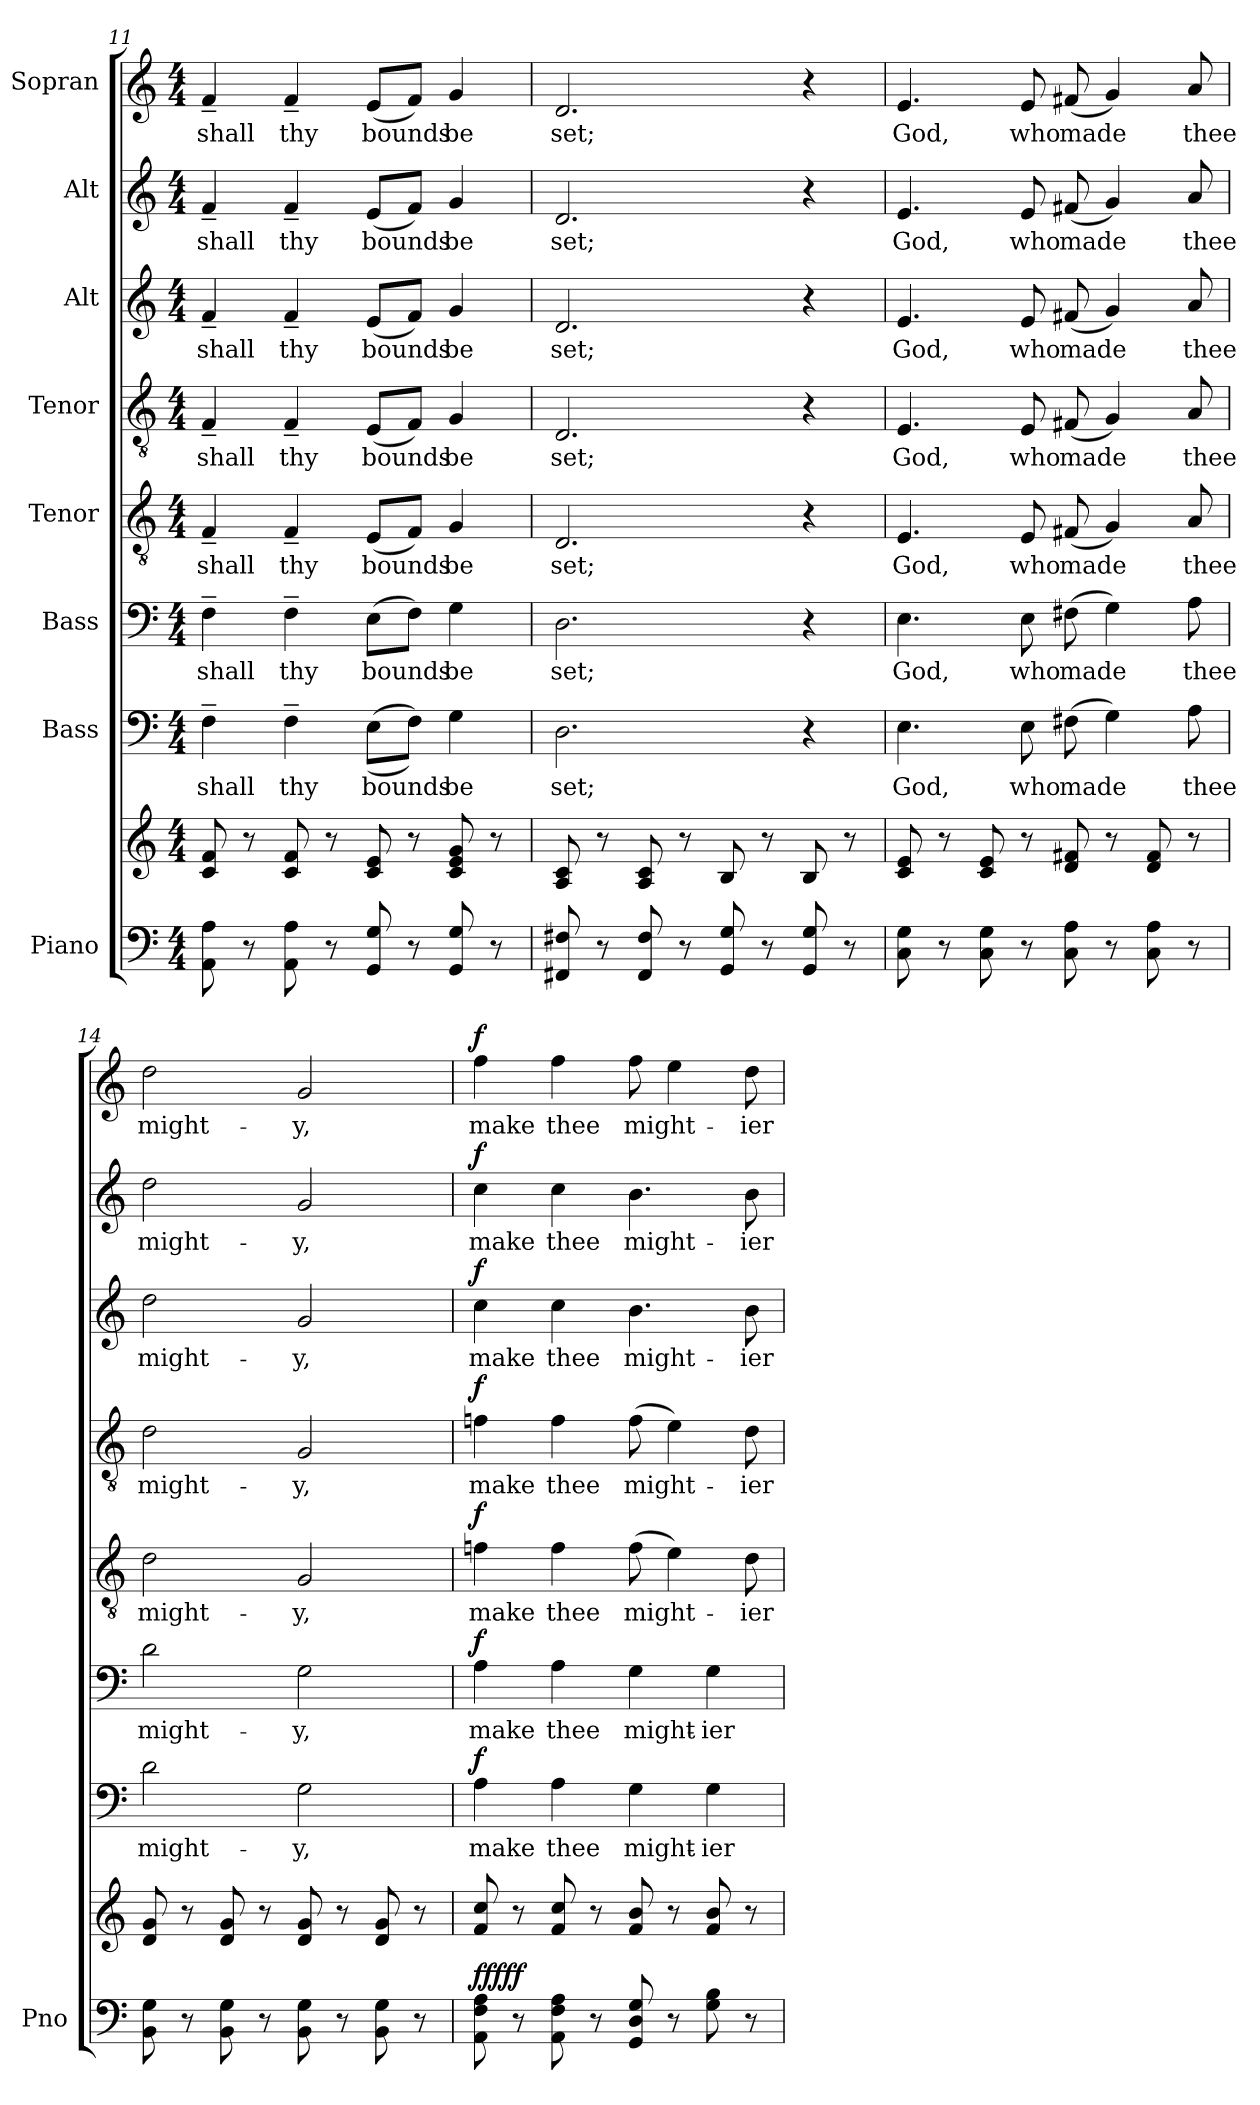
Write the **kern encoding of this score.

**kern	**kern	**dynam	**kern	**text	**dynam	**kern	**text	**dynam	**kern	**text	**dynam	**kern	**text	**dynam	**kern	**text	**dynam	**kern	**text	**dynam	**kern	**text	**dynam
*part8	*part8	*part8	*part7	*part7	*part7	*part6	*part6	*part6	*part5	*part5	*part5	*part4	*part4	*part4	*part3	*part3	*part3	*part2	*part2	*part2	*part1	*part1	*part1
*staff9	*staff8	*staff8/9	*staff7	*staff7	*staff7	*staff6	*staff6	*staff6	*staff5	*staff5	*staff5	*staff4	*staff4	*staff4	*staff3	*staff3	*staff3	*staff2	*staff2	*staff2	*staff1	*staff1	*staff1
*I"Piano	*	*	*I"Bass	*	*	*I"Bass	*	*	*I"Tenor	*	*	*I"Tenor	*	*	*I"Alt	*	*	*I"Alt	*	*	*I"Sopran	*	*
*I'Pno	*	*	*	*	*	*	*	*	*	*	*	*	*	*	*	*	*	*	*	*	*	*	*
*clefF4	*clefG2	*	*clefF4	*	*	*clefF4	*	*	*clefGv2	*	*	*clefGv2	*	*	*clefG2	*	*	*clefG2	*	*	*clefG2	*	*
*k[]	*k[]	*	*k[]	*	*	*k[]	*	*	*k[]	*	*	*k[]	*	*	*k[]	*	*	*k[]	*	*	*k[]	*	*
*M4/4	*M4/4	*	*M4/4	*	*	*M4/4	*	*	*M4/4	*	*	*M4/4	*	*	*M4/4	*	*	*M4/4	*	*	*M4/4	*	*
=11	=11	=11	=11	=11	=11	=11	=11	=11	=11	=11	=11	=11	=11	=11	=11	=11	=11	=11	=11	=11	=11	=11	=11
!	!	!	!	!LO:LY:b	!	!	!LO:LY:b	!	!	!LO:LY:b	!	!	!LO:LY:b	!	!	!LO:LY:b	!	!	!LO:LY:b	!	!	!LO:LY:b	!
8AA\ 8A\	8c/ 8f/	.	4F~\	shall	.	4F~\	shall	.	4F~/	shall	.	4F~/	shall	.	4f~/	shall	.	4f~/	shall	.	4f~/	shall	.
8r	8r	.	.	.	.	.	.	.	.	.	.	.	.	.	.	.	.	.	.	.	.	.	.
!	!	!	!	!LO:LY:b	!	!	!LO:LY:b	!	!	!LO:LY:b	!	!	!LO:LY:b	!	!	!LO:LY:b	!	!	!LO:LY:b	!	!	!LO:LY:b	!
8AA\ 8A\	8c/ 8f/	.	4F~\	thy	.	4F~\	thy	.	4F~/	thy	.	4F~/	thy	.	4f~/	thy	.	4f~/	thy	.	4f~/	thy	.
8r	8r	.	.	.	.	.	.	.	.	.	.	.	.	.	.	.	.	.	.	.	.	.	.
!	!	!	!	!LO:LY:b	!	!	!LO:LY:b	!	!	!LO:LY:b	!	!	!LO:LY:b	!	!	!LO:LY:b	!	!	!LO:LY:b	!	!	!LO:LY:b	!
8GG/ 8G/	8c/ 8e/	.	(>(>8E\L	bounds	.	(>8E\L	bounds	.	(<8E/L	bounds	.	(<8E/L	bounds	.	(<8e/L	bounds	.	(<8e/L	bounds	.	(<8e/L	bounds	.
8r	8r	.	8F\J))	.	.	8F\J)	.	.	8F/J)	.	.	8F/J)	.	.	8f/J)	.	.	8f/J)	.	.	8f/J)	.	.
!	!	!	!	!LO:LY:b	!	!	!LO:LY:b	!	!	!LO:LY:b	!	!	!LO:LY:b	!	!	!LO:LY:b	!	!	!LO:LY:b	!	!	!LO:LY:b	!
8GG/ 8G/	8c/ 8e/ 8g/	.	4G\	be	.	4G\	be	.	4G/	be	.	4G/	be	.	4g/	be	.	4g/	be	.	4g/	be	.
8r	8r	.	.	.	.	.	.	.	.	.	.	.	.	.	.	.	.	.	.	.	.	.	.
=12	=12	=12	=12	=12	=12	=12	=12	=12	=12	=12	=12	=12	=12	=12	=12	=12	=12	=12	=12	=12	=12	=12	=12
!	!	!	!	!LO:LY:b	!	!	!LO:LY:b	!	!	!LO:LY:b	!	!	!LO:LY:b	!	!	!LO:LY:b	!	!	!LO:LY:b	!	!	!LO:LY:b	!
8FF#X/ 8F#X/	8A/ 8c/	.	2.D\	set;	.	2.D\	set;	.	2.D/	set;	.	2.D/	set;	.	2.d/	set;	.	2.d/	set;	.	2.d/	set;	.
8r	8r	.	.	.	.	.	.	.	.	.	.	.	.	.	.	.	.	.	.	.	.	.	.
8FF#/ 8F#/	8A/ 8c/	.	.	.	.	.	.	.	.	.	.	.	.	.	.	.	.	.	.	.	.	.	.
8r	8r	.	.	.	.	.	.	.	.	.	.	.	.	.	.	.	.	.	.	.	.	.	.
8GG/ 8G/	8B/	.	.	.	.	.	.	.	.	.	.	.	.	.	.	.	.	.	.	.	.	.	.
8r	8r	.	.	.	.	.	.	.	.	.	.	.	.	.	.	.	.	.	.	.	.	.	.
8GG/ 8G/	8B/	.	4r	.	.	4r	.	.	4r	.	.	4r	.	.	4r	.	.	4r	.	.	4r	.	.
8r	8r	.	.	.	.	.	.	.	.	.	.	.	.	.	.	.	.	.	.	.	.	.	.
=13	=13	=13	=13	=13	=13	=13	=13	=13	=13	=13	=13	=13	=13	=13	=13	=13	=13	=13	=13	=13	=13	=13	=13
!	!	!	!	!LO:LY:b	!	!	!LO:LY:b	!	!	!LO:LY:b	!	!	!LO:LY:b	!	!	!LO:LY:b	!	!	!LO:LY:b	!	!	!LO:LY:b	!
8C\ 8G\	8c/ 8e/	.	4.E\	God,	.	4.E\	God,	.	4.E/	God,	.	4.E/	God,	.	4.e/	God,	.	4.e/	God,	.	4.e/	God,	.
8r	8r	.	.	.	.	.	.	.	.	.	.	.	.	.	.	.	.	.	.	.	.	.	.
8C\ 8G\	8c/ 8e/	.	.	.	.	.	.	.	.	.	.	.	.	.	.	.	.	.	.	.	.	.	.
!	!	!	!	!LO:LY:b	!	!	!LO:LY:b	!	!	!LO:LY:b	!	!	!LO:LY:b	!	!	!LO:LY:b	!	!	!LO:LY:b	!	!	!LO:LY:b	!
8r	8r	.	8E\	who	.	8E\	who	.	8E/	who	.	8E/	who	.	8e/	who	.	8e/	who	.	8e/	who	.
!	!	!	!	!LO:LY:b	!	!	!LO:LY:b	!	!	!LO:LY:b	!	!	!LO:LY:b	!	!	!LO:LY:b	!	!	!LO:LY:b	!	!	!LO:LY:b	!
8C\ 8A\	8d/ 8f#X/	.	(>8F#X\	made	.	(>8F#X\	made	.	(<8F#X/	made	.	(<8F#X/	made	.	(<8f#X/	made	.	(<8f#X/	made	.	(<8f#X/	made	.
8r	8r	.	4G\)	.	.	4G\)	.	.	4G/)	.	.	4G/)	.	.	4g/)	.	.	4g/)	.	.	4g/)	.	.
8C\ 8A\	8d/ 8f#/	.	.	.	.	.	.	.	.	.	.	.	.	.	.	.	.	.	.	.	.	.	.
!	!	!	!	!LO:LY:b	!	!	!LO:LY:b	!	!	!LO:LY:b	!	!	!LO:LY:b	!	!	!LO:LY:b	!	!	!LO:LY:b	!	!	!LO:LY:b	!
8r	8r	.	8A\	thee	.	8A\	thee	.	8A/	thee	.	8A/	thee	.	8a/	thee	.	8a/	thee	.	8a/	thee	.
=14	=14	=14	=14	=14	=14	=14	=14	=14	=14	=14	=14	=14	=14	=14	=14	=14	=14	=14	=14	=14	=14	=14	=14
!	!	!	!	!LO:LY:b	!	!	!LO:LY:b	!	!	!LO:LY:b	!	!	!LO:LY:b	!	!	!LO:LY:b	!	!	!LO:LY:b	!	!	!LO:LY:b	!
8BB\ 8G\	8d/ 8g/	.	2d\	might-	.	2d\	might-	.	2d\	might-	.	2d\	might-	.	2dd\	might-	.	2dd\	might-	.	2dd\	might-	.
8r	8r	.	.	.	.	.	.	.	.	.	.	.	.	.	.	.	.	.	.	.	.	.	.
8BB\ 8G\	8d/ 8g/	.	.	.	.	.	.	.	.	.	.	.	.	.	.	.	.	.	.	.	.	.	.
8r	8r	.	.	.	.	.	.	.	.	.	.	.	.	.	.	.	.	.	.	.	.	.	.
!	!	!	!	!LO:LY:b	!	!	!LO:LY:b	!	!	!LO:LY:b	!	!	!LO:LY:b	!	!	!LO:LY:b	!	!	!LO:LY:b	!	!	!LO:LY:b	!
8BB\ 8G\	8d/ 8g/	.	2G\	-y,	.	2G\	-y,	.	2G/	-y,	.	2G/	-y,	.	2g/	-y,	.	2g/	-y,	.	2g/	-y,	.
8r	8r	.	.	.	.	.	.	.	.	.	.	.	.	.	.	.	.	.	.	.	.	.	.
8BB\ 8G\	8d/ 8g/	.	.	.	.	.	.	.	.	.	.	.	.	.	.	.	.	.	.	.	.	.	.
8r	8r	.	.	.	.	.	.	.	.	.	.	.	.	.	.	.	.	.	.	.	.	.	.
!!LO:PB:g=z
=15	=15	=15	=15	=15	=15	=15	=15	=15	=15	=15	=15	=15	=15	=15	=15	=15	=15	=15	=15	=15	=15	=15	=15
!	!	!LO:DY:a=2	!	!LO:LY:b	!	!	!LO:LY:b	!	!	!LO:LY:b	!	!	!LO:LY:b	!	!	!LO:LY:b	!	!	!LO:LY:b	!	!	!LO:LY:b	!
!	!	!LO:DY:n=1:a=2	!	!	!	!	!	!	!	!	!	!	!	!	!	!	!	!	!	!	!	!	!
!	!	!LO:DY:n=2:a=2	!	!	!	!	!	!	!	!	!	!	!	!	!	!	!	!	!	!	!	!	!
!	!	!LO:DY:n=3:a	!	!	!	!	!	!	!	!	!	!	!	!	!	!	!	!	!	!	!	!	!
!	!	!LO:DY:n=4:a	!	!	!LO:DY:a	!	!	!LO:DY:a	!	!	!LO:DY:a	!	!	!LO:DY:a	!	!	!LO:DY:a	!	!	!LO:DY:a	!	!	!LO:DY:a
8AA\ 8F\ 8A\	8f/ 8cc/	f f f f f	4A\	make	f	4A\	make	f	4fn\	make	f	4fn\	make	f	4cc\	make	f	4cc\	make	f	4ff\	make	f
8r	8r	.	.	.	.	.	.	.	.	.	.	.	.	.	.	.	.	.	.	.	.	.	.
!	!	!	!	!LO:LY:b	!	!	!LO:LY:b	!	!	!LO:LY:b	!	!	!LO:LY:b	!	!	!LO:LY:b	!	!	!LO:LY:b	!	!	!LO:LY:b	!
8AA\ 8F\ 8A\	8f/ 8cc/	.	4A\	thee	.	4A\	thee	.	4f\	thee	.	4f\	thee	.	4cc\	thee	.	4cc\	thee	.	4ff\	thee	.
8r	8r	.	.	.	.	.	.	.	.	.	.	.	.	.	.	.	.	.	.	.	.	.	.
!	!	!	!	!LO:LY:b	!	!	!LO:LY:b	!	!	!LO:LY:b	!	!	!LO:LY:b	!	!	!LO:LY:b	!	!	!LO:LY:b	!	!	!LO:LY:b	!
8GG/ 8D/ 8G/	8f/ 8b/	.	4G\	might-	.	4G\	might-	.	(>8f\	might-	.	(>8f\	might-	.	4.b\	might-	.	4.b\	might-	.	8ff\	might-	.
8r	8r	.	.	.	.	.	.	.	4e\)	.	.	4e\)	.	.	.	.	.	.	.	.	4ee\	.	.
!	!	!	!	!LO:LY:b	!	!	!LO:LY:b	!	!	!	!	!	!	!	!	!	!	!	!	!	!	!	!
8G\ 8B\	8f/ 8b/	.	4G\	-ier	.	4G\	-ier	.	.	.	.	.	.	.	.	.	.	.	.	.	.	.	.
!	!	!	!	!	!	!	!	!	!	!LO:LY:b	!	!	!LO:LY:b	!	!	!LO:LY:b	!	!	!LO:LY:b	!	!	!LO:LY:b	!
8r	8r	.	.	.	.	.	.	.	8d\	-ier	.	8d\	-ier	.	8b\	-ier	.	8b\	-ier	.	8dd\	-ier	.
=	=	=	=	=	=	=	=	=	=	=	=	=	=	=	=	=	=	=	=	=	=	=	=
*-	*-	*-	*-	*-	*-	*-	*-	*-	*-	*-	*-	*-	*-	*-	*-	*-	*-	*-	*-	*-	*-	*-	*-
